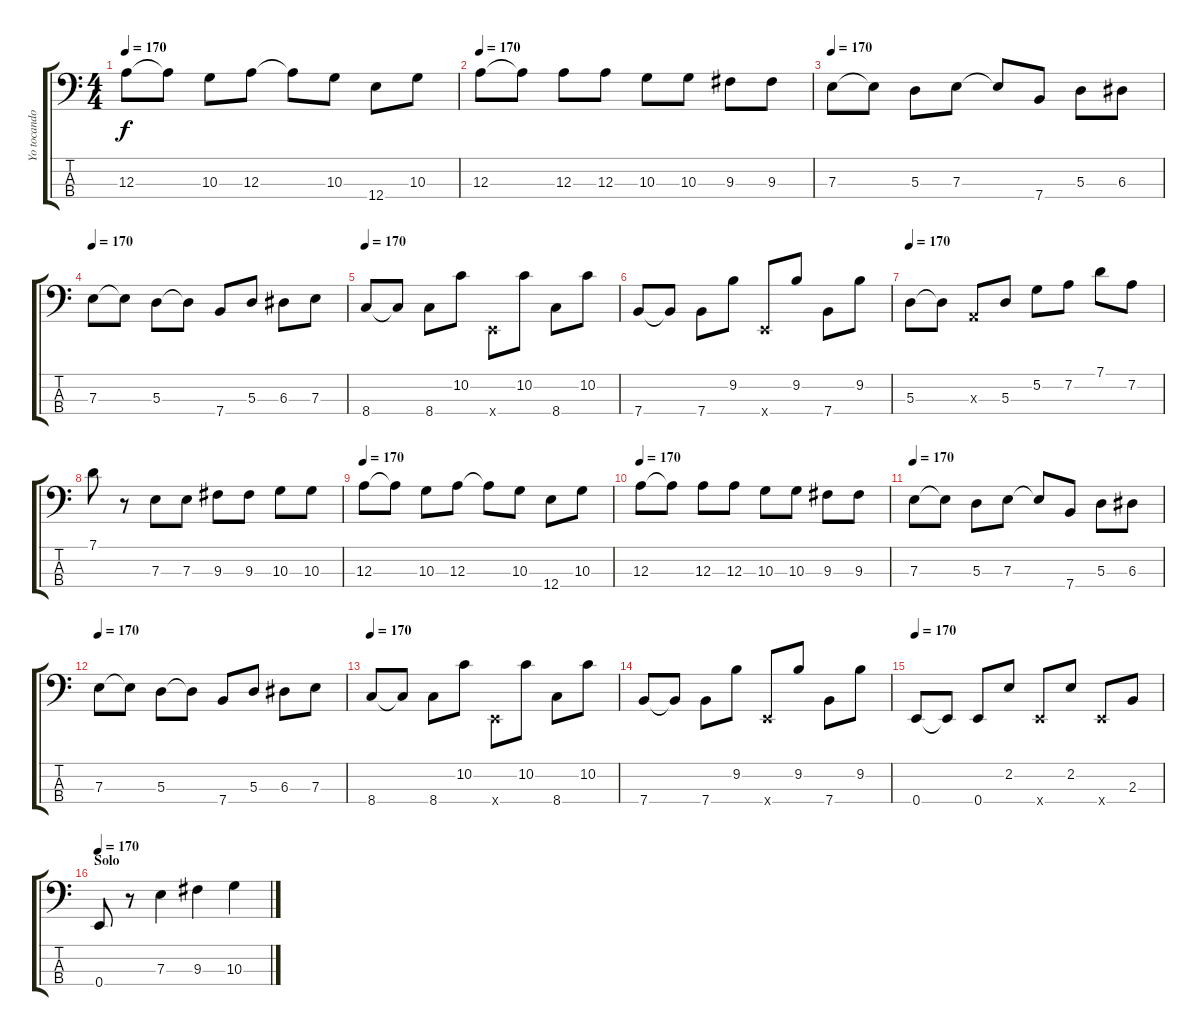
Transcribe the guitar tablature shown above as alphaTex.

\track ("Yo tocando bajo con los dedos." "Yo tocando") {instrument electricbassfinger}
\staff {score tabs}
\tuning (G2 D2 A1 E1) {hide}
\ts (4 4)
\tempo 170
\clef f4
\ks c
12.3.8{dy f} 12.3{t}.8 10.3.8 12.3.8 12.3{t}.8 10.3.8 12.4.8 10.3.8 |
\tempo 170
12.3.8 12.3{t}.8 12.3.8 12.3.8 10.3.8 10.3.8 9.3.8 9.3.8 |
\tempo 170
7.3.8 7.3{t}.8 5.3.8 7.3.8 7.3{t}.8 7.4.8 5.3.8 6.3.8 |
\tempo 170
7.3.8 7.3{t}.8 5.3.8 5.3{t}.8 7.4.8 5.3.8 6.3.8 7.3.8 |
\tempo 170
8.4.8{instrument slapbass1} 8.4{t}.8 8.4.8 10.2.8 0.4{x}.8 10.2.8 8.4.8 10.2.8 |
7.4.8{instrument slapbass1} 7.4{t}.8 7.4.8 9.2.8 0.4{x}.8 9.2.8 7.4.8 9.2.8 |
\tempo 170
5.3.8{instrument electricbassfinger} 5.3{t}.8 0.3{x}.8 5.3.8 5.2.8 7.2.8 7.1.8 7.2.8 |
7.1.8 r.8 7.3.8 7.3.8 9.3.8 9.3.8 10.3.8 10.3.8 |
\tempo 170
12.3.8 12.3{t}.8 10.3.8 12.3.8 12.3{t}.8 10.3.8 12.4.8 10.3.8 |
\tempo 170
12.3.8 12.3{t}.8 12.3.8 12.3.8 10.3.8 10.3.8 9.3.8 9.3.8 |
\tempo 170
7.3.8 7.3{t}.8 5.3.8 7.3.8 7.3{t}.8 7.4.8 5.3.8 6.3.8 |
\tempo 170
7.3.8 7.3{t}.8 5.3.8 5.3{t}.8 7.4.8 5.3.8 6.3.8 7.3.8 |
\tempo 170
8.4.8{instrument slapbass1} 8.4{t}.8 8.4.8 10.2.8 0.4{x}.8 10.2.8 8.4.8 10.2.8 |
7.4.8{instrument slapbass1} 7.4{t}.8 7.4.8 9.2.8 0.4{x}.8 9.2.8 7.4.8 9.2.8 |
\tempo 170
0.4.8 0.4{t}.8 0.4.8 2.2.8 0.4{x}.8 2.2.8 0.4{x}.8 2.3.8 |
\section ("" "Solo")
\tempo 170
0.4.8 r.8 7.3.4 9.3.4 10.3.4
